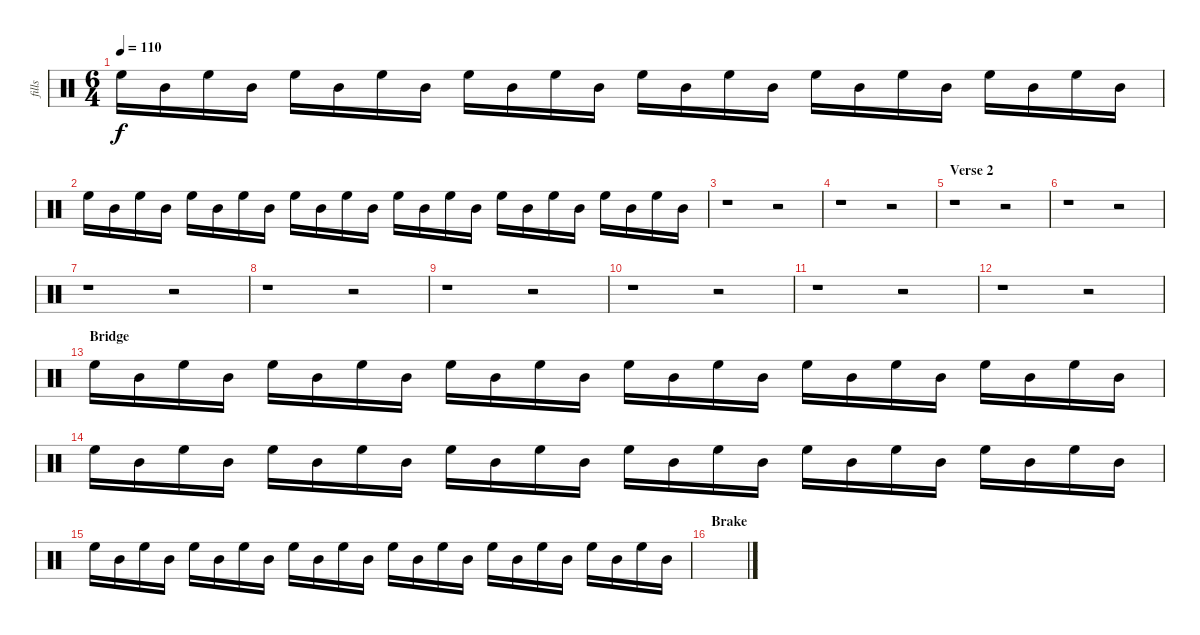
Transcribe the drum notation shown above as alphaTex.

\track ("fills" "fills") {instrument percussion}
\staff {score}
\articulation defaults
\ts (6 4)
\tempo 110
\clef neutral
\ks c "High Floor Tom (hit)".16{dy f} "Mid Tom (hit)".16 "High Floor Tom (hit)".16 "Mid Tom (hit)".16 "High Floor Tom (hit)".16 "Mid Tom (hit)".16 "High Floor Tom (hit)".16 "Mid Tom (hit)".16 "High Floor Tom (hit)".16 "Mid Tom (hit)".16 "High Floor Tom (hit)".16 "Mid Tom (hit)".16 "High Floor Tom (hit)".16 "Mid Tom (hit)".16 "High Floor Tom (hit)".16 "Mid Tom (hit)".16 "High Floor Tom (hit)".16 "Mid Tom (hit)".16 "High Floor Tom (hit)".16 "Mid Tom (hit)".16 "High Floor Tom (hit)".16 "Mid Tom (hit)".16 "High Floor Tom (hit)".16 "Mid Tom (hit)".16
|
"High Floor Tom (hit)".16 "Mid Tom (hit)".16 "High Floor Tom (hit)".16 "Mid Tom (hit)".16 "High Floor Tom (hit)".16 "Mid Tom (hit)".16 "High Floor Tom (hit)".16 "Mid Tom (hit)".16 "High Floor Tom (hit)".16 "Mid Tom (hit)".16 "High Floor Tom (hit)".16 "Mid Tom (hit)".16 "High Floor Tom (hit)".16 "Mid Tom (hit)".16 "High Floor Tom (hit)".16 "Mid Tom (hit)".16 "High Floor Tom (hit)".16 "Mid Tom (hit)".16 "High Floor Tom (hit)".16 "Mid Tom (hit)".16 "High Floor Tom (hit)".16 "Mid Tom (hit)".16 "High Floor Tom (hit)".16 "Mid Tom (hit)".16 |
r.1 r.2 |
r.1 r.2 |
\section ("" "Verse 2")
r.1 r.2 |
r.1 r.2 |
r.1 r.2 |
r.1 r.2 |
r.1 r.2 |
r.1 r.2 |
r.1 r.2 |
r.1 r.2 |
\section ("" "Bridge")
"High Floor Tom (hit)".16 "Mid Tom (hit)".16 "High Floor Tom (hit)".16 "Mid Tom (hit)".16 "High Floor Tom (hit)".16 "Mid Tom (hit)".16 "High Floor Tom (hit)".16 "Mid Tom (hit)".16 "High Floor Tom (hit)".16 "Mid Tom (hit)".16 "High Floor Tom (hit)".16 "Mid Tom (hit)".16 "High Floor Tom (hit)".16 "Mid Tom (hit)".16 "High Floor Tom (hit)".16 "Mid Tom (hit)".16 "High Floor Tom (hit)".16 "Mid Tom (hit)".16 "High Floor Tom (hit)".16 "Mid Tom (hit)".16 "High Floor Tom (hit)".16 "Mid Tom (hit)".16 "High Floor Tom (hit)".16 "Mid Tom (hit)".16 |
"High Floor Tom (hit)".16 "Mid Tom (hit)".16 "High Floor Tom (hit)".16 "Mid Tom (hit)".16 "High Floor Tom (hit)".16 "Mid Tom (hit)".16 "High Floor Tom (hit)".16 "Mid Tom (hit)".16 "High Floor Tom (hit)".16 "Mid Tom (hit)".16 "High Floor Tom (hit)".16 "Mid Tom (hit)".16 "High Floor Tom (hit)".16 "Mid Tom (hit)".16 "High Floor Tom (hit)".16 "Mid Tom (hit)".16 "High Floor Tom (hit)".16 "Mid Tom (hit)".16 "High Floor Tom (hit)".16 "Mid Tom (hit)".16 "High Floor Tom (hit)".16 "Mid Tom (hit)".16 "High Floor Tom (hit)".16 "Mid Tom (hit)".16 |
"High Floor Tom (hit)".16 "Mid Tom (hit)".16 "High Floor Tom (hit)".16 "Mid Tom (hit)".16 "High Floor Tom (hit)".16 "Mid Tom (hit)".16 "High Floor Tom (hit)".16 "Mid Tom (hit)".16 "High Floor Tom (hit)".16 "Mid Tom (hit)".16 "High Floor Tom (hit)".16 "Mid Tom (hit)".16 "High Floor Tom (hit)".16 "Mid Tom (hit)".16 "High Floor Tom (hit)".16 "Mid Tom (hit)".16 "High Floor Tom (hit)".16 "Mid Tom (hit)".16 "High Floor Tom (hit)".16 "Mid Tom (hit)".16 "High Floor Tom (hit)".16 "Mid Tom (hit)".16 "High Floor Tom (hit)".16 "Mid Tom (hit)".16 |
\section ("" "Brake")
